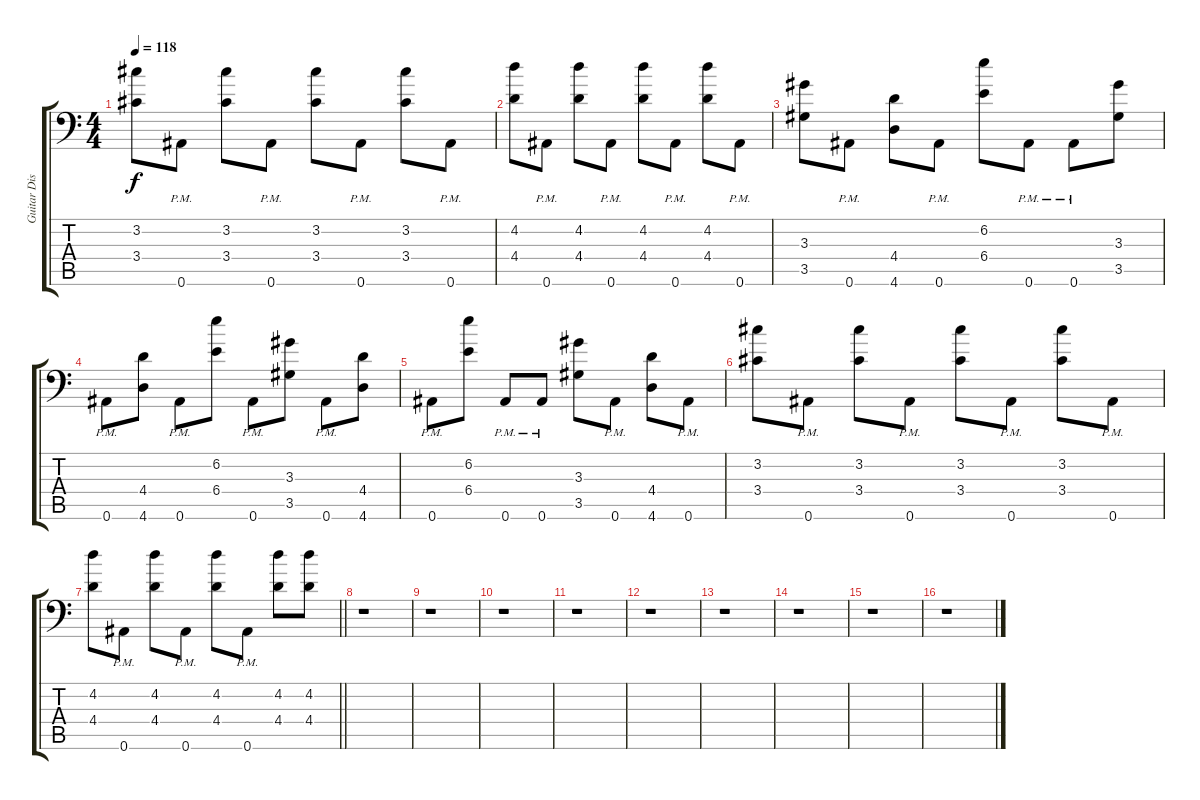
\track ("Guitar Distort." "Guitar Dis") {instrument overdrivenguitar}
\staff {score tabs}
\tuning (D4 Bb3 F3 Bb2 F2 Bb1) {hide}
\ts (4 4)
\tempo 118
\clef f4
\ks c
(3.2 3.4).8{dy f} 0.6{pm}.8 (3.2 3.4).8 0.6{pm}.8 (3.2 3.4).8 0.6{pm}.8 (3.2 3.4).8 0.6{pm}.8 |
(4.2 4.4).8 0.6{pm}.8 (4.2 4.4).8 0.6{pm}.8 (4.2 4.4).8 0.6{pm}.8 (4.2 4.4).8 0.6{pm}.8 |
(3.3 3.5).8 0.6{pm}.8 (4.4 4.6).8 0.6{pm}.8 (6.2 6.4).8 0.6{pm}.8 0.6{pm}.8 (3.3 3.5).8 |
0.6{pm}.8 (4.4 4.6).8 0.6{pm}.8 (6.2 6.4).8 0.6{pm}.8 (3.3 3.5).8 0.6{pm}.8 (4.4 4.6).8 |
0.6{pm}.8 (6.2 6.4).8 0.6{pm}.8 0.6{pm}.8 (3.3 3.5).8 0.6{pm}.8 (4.4 4.6).8 0.6{pm}.8 |
(3.2 3.4).8 0.6{pm}.8 (3.2 3.4).8 0.6{pm}.8 (3.2 3.4).8 0.6{pm}.8 (3.2 3.4).8 0.6{pm}.8 |
\barLineRight lightlight
(4.2 4.4).8 0.6{pm}.8 (4.2 4.4).8 0.6{pm}.8 (4.2 4.4).8 0.6{pm}.8 (4.2 4.4).8 (4.2 4.4).8 |
r.1 |
r.1 |
r.1 |
r.1 |
r.1 |
r.1 |
r.1 |
r.1 |
r.1
